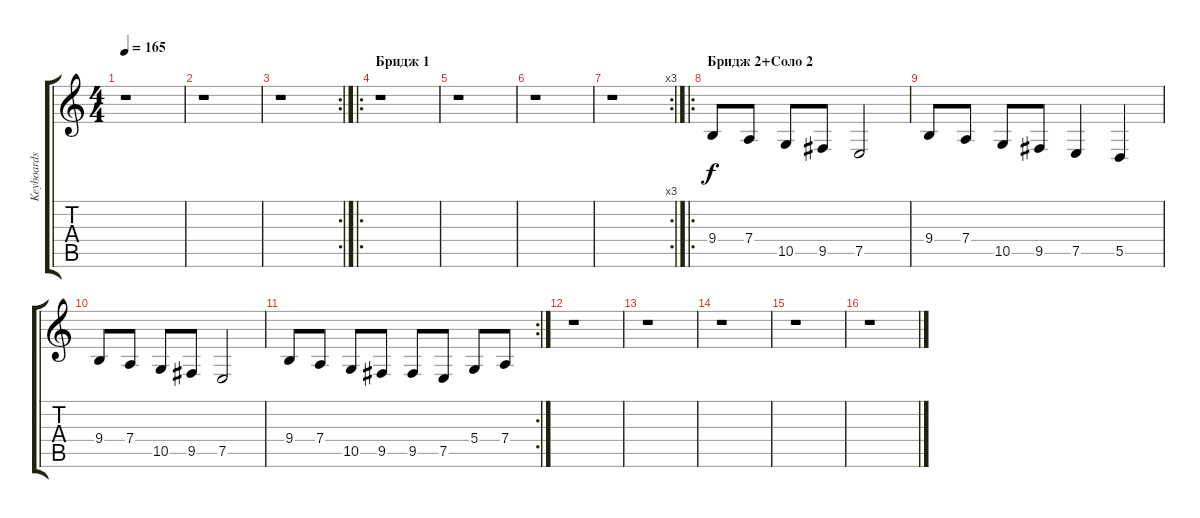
\track ("Keyboards" "Keyboards") {instrument stringensemble1}
\staff {score tabs}
\tuning (E4 B3 G3 D3 A2 E2) {hide}
\ts (4 4)
\tempo 165
\clef g2
\ks c
r.1{dy f} |
r.1 |
\rc 2
r.1 |
\ro
\section ("" "Бридж 1")
r.1 |
r.1 |
r.1 |
\rc 3
r.1 |
\ro
\section ("" "Бридж 2+Соло 2")
9.4.8 7.4.8 10.5.8 9.5.8 7.5.2 |
9.4.8 7.4.8 10.5.8 9.5.8 7.5.4 5.5.4 |
9.4.8 7.4.8 10.5.8 9.5.8 7.5.2 |
\rc 2
9.4.8 7.4.8 10.5.8 9.5.8 9.5.8 7.5.8 5.4.8 7.4.8 |
r.1 |
r.1 |
r.1 |
r.1 |
r.1
